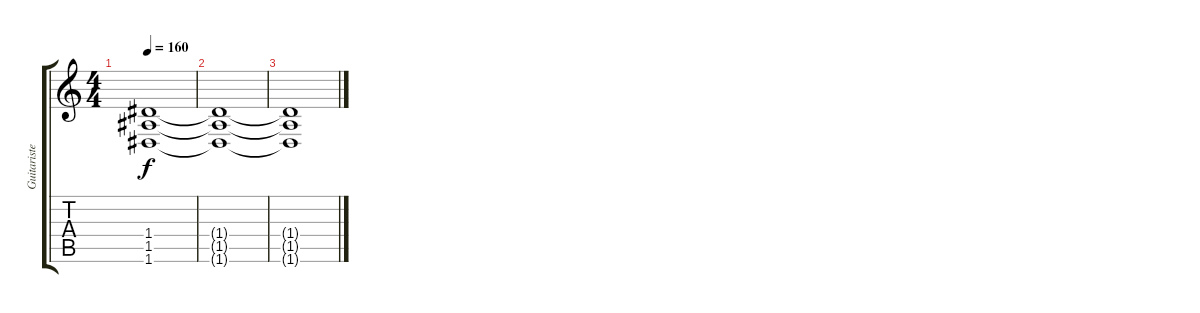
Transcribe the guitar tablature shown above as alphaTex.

\track ("Guitariste de G.C" "Guitariste") {instrument distortionguitar}
\staff {score tabs}
\tuning (E4 B3 G3 D3 A2 D2) {hide}
\ts (4 4)
\tempo 160
\clef g2
\ks c
(1.4{t} 1.5{t} 1.6{t}).1{dy f volume 0} |
(1.4{t} 1.5{t} 1.6{t}).1 |
(1.4{t} 1.5{t} 1.6{t}).1
